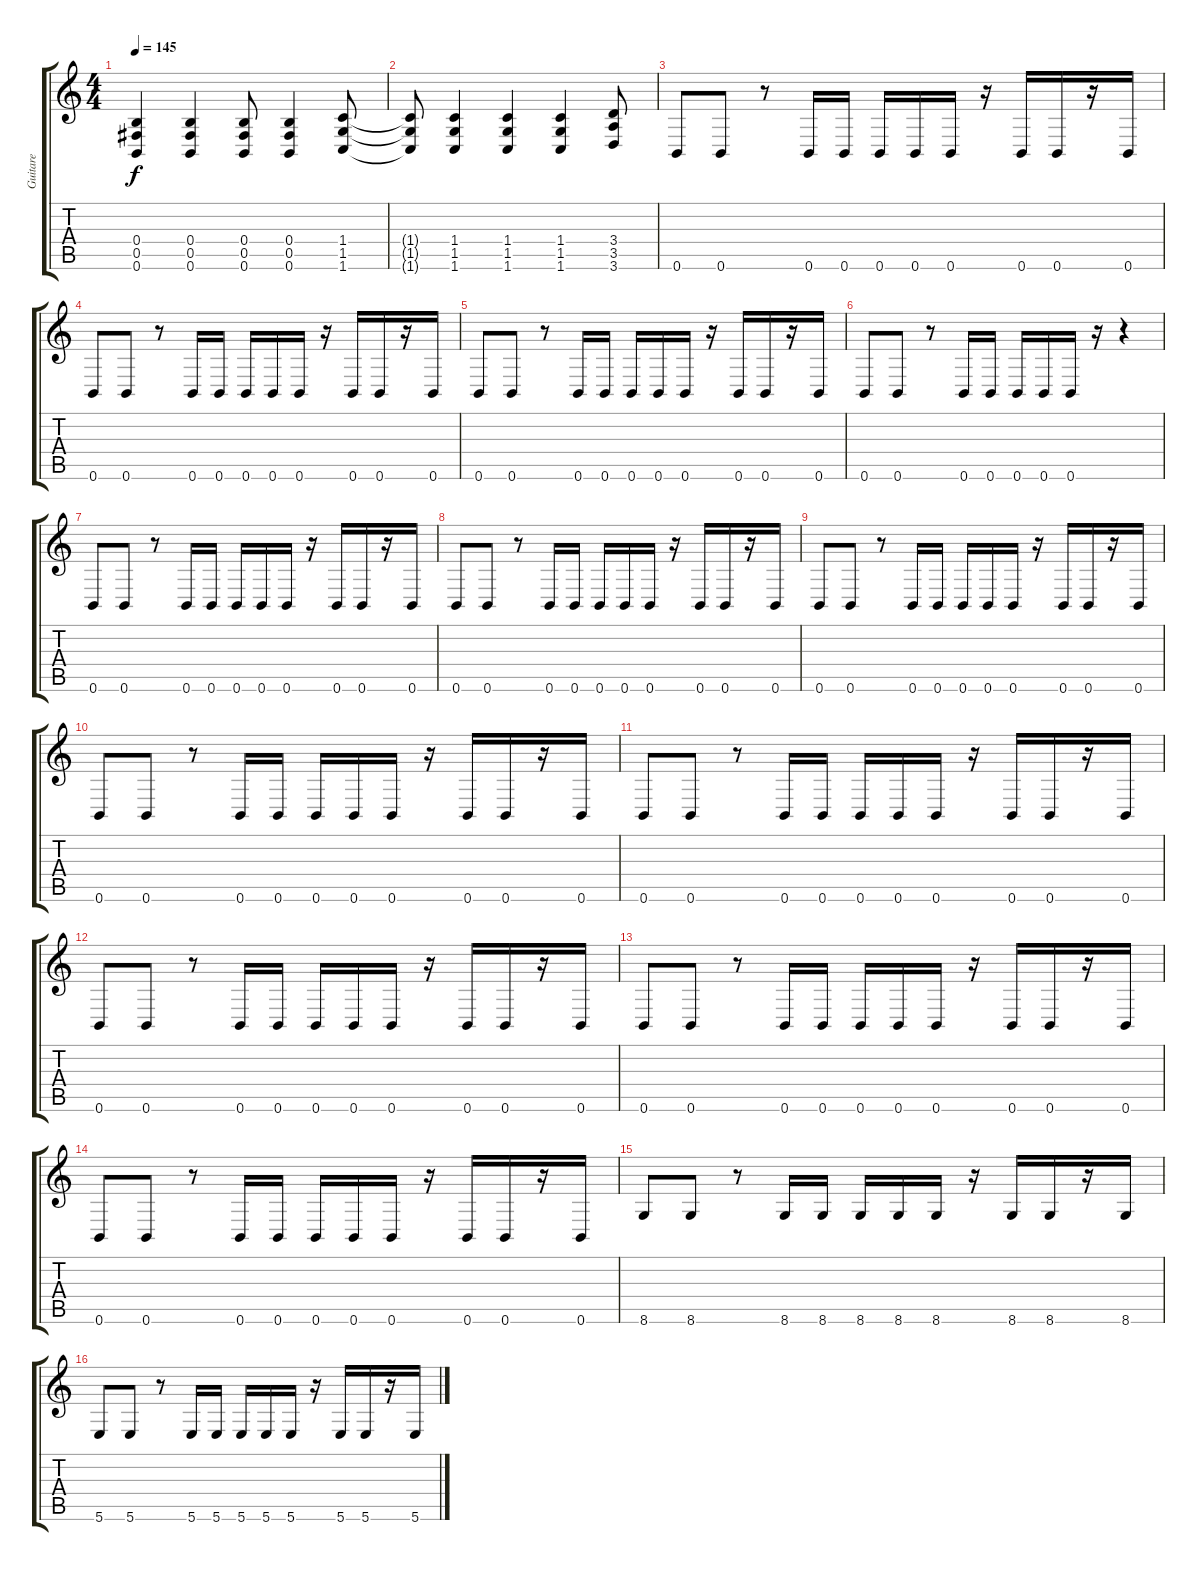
\track ("Guitare" "Guitare") {instrument distortionguitar}
\staff {score tabs}
\tuning (Db4 Ab3 E3 B2 Gb2 B1) {hide}
\ts (4 4)
\tempo 145
\clef g2
\ks c
(0.4 0.5 0.6).4{dy f} (0.4 0.5 0.6).4 (0.4 0.5 0.6).8 (0.4 0.5 0.6).4 (1.4 1.5 1.6).8 |
(1.4{t} 1.5{t} 1.6{t}).8 (1.4 1.5 1.6).4 (1.4 1.5 1.6).4 (1.4 1.5 1.6).4 (3.4 3.5 3.6).8 |
\section ("" "")
0.6.8 0.6.8 r.8 0.6.16 0.6.16 0.6.16 0.6.16 0.6.16 r.16 0.6.16 0.6.16 r.16 0.6.16 |
0.6.8 0.6.8 r.8 0.6.16 0.6.16 0.6.16 0.6.16 0.6.16 r.16 0.6.16 0.6.16 r.16 0.6.16 |
0.6.8 0.6.8 r.8 0.6.16 0.6.16 0.6.16 0.6.16 0.6.16 r.16 0.6.16 0.6.16 r.16 0.6.16 |
0.6.8 0.6.8 r.8 0.6.16 0.6.16 0.6.16 0.6.16 0.6.16 r.16 r.4 |
\section ("" "")
0.6.8 0.6.8 r.8 0.6.16 0.6.16 0.6.16 0.6.16 0.6.16 r.16 0.6.16 0.6.16 r.16 0.6.16 |
0.6.8 0.6.8 r.8 0.6.16 0.6.16 0.6.16 0.6.16 0.6.16 r.16 0.6.16 0.6.16 r.16 0.6.16 |
0.6.8 0.6.8 r.8 0.6.16 0.6.16 0.6.16 0.6.16 0.6.16 r.16 0.6.16 0.6.16 r.16 0.6.16 |
0.6.8 0.6.8 r.8 0.6.16 0.6.16 0.6.16 0.6.16 0.6.16 r.16 0.6.16 0.6.16 r.16 0.6.16 |
0.6.8 0.6.8 r.8 0.6.16 0.6.16 0.6.16 0.6.16 0.6.16 r.16 0.6.16 0.6.16 r.16 0.6.16 |
0.6.8 0.6.8 r.8 0.6.16 0.6.16 0.6.16 0.6.16 0.6.16 r.16 0.6.16 0.6.16 r.16 0.6.16 |
0.6.8 0.6.8 r.8 0.6.16 0.6.16 0.6.16 0.6.16 0.6.16 r.16 0.6.16 0.6.16 r.16 0.6.16 |
0.6.8 0.6.8 r.8 0.6.16 0.6.16 0.6.16 0.6.16 0.6.16 r.16 0.6.16 0.6.16 r.16 0.6.16 |
\section ("" "")
8.6.8 8.6.8 r.8 8.6.16 8.6.16 8.6.16 8.6.16 8.6.16 r.16 8.6.16 8.6.16 r.16 8.6.16 |
5.6.8 5.6.8 r.8 5.6.16 5.6.16 5.6.16 5.6.16 5.6.16 r.16 5.6.16 5.6.16 r.16 5.6.16
